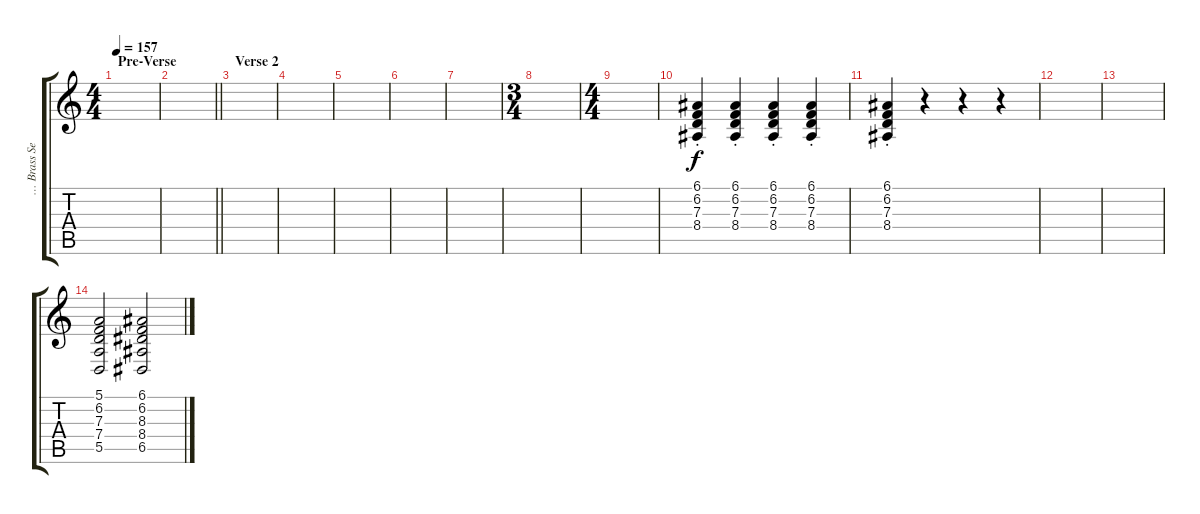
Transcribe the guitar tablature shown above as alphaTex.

\track ("… Brass Section …" "… Brass Se") {instrument stringensemble1}
\staff {score tabs}
\tuning (E4 B3 G3 D3 A2 E2) {hide}
\ts (4 4)
\section ("" "Pre-Verse")
\tempo 157
\clef g2
\ks c
|
\barLineRight lightlight
|
\section ("" "Verse 2")
|
|
|
|
|
\ts (3 4)
|
\ts (4 4)
|
(6.1{st} 6.2{st} 7.3{st} 8.4{st}).4 (6.1{st} 6.2{st} 7.3{st} 8.4{st}).4 (6.1{st} 6.2{st} 7.3{st} 8.4{st}).4 (6.1{st} 6.2{st} 7.3{st} 8.4).4 |
(6.1{st} 6.2{st} 7.3{st} 8.4{st}).4 r.4 r.4 r.4 |
|
|
(5.1 6.2 7.3 7.4 5.5).2 (6.1 6.2 8.3 8.4 6.5).2
